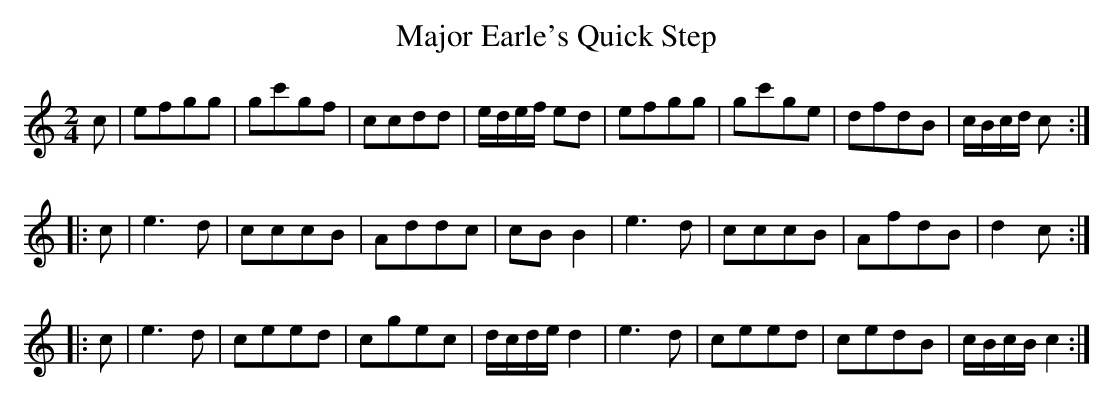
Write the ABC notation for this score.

X:1
T:Major Earle's Quick Step
M:2/4
L:1/8
K:C
c|efgg|gc'gf|ccdd|e/d/e/f/ ed|efgg|gc'ge|dfdB|c/B/c/d/ c:|
|:c|e3d|cccB|Addc|cB B2|e3d|cccB|AfdB|d2c:|
|:c|e3d |ceed|cgec|d/c/d/e/ d2|e3d|ceed|cedB|c/B/c/B/ c2:|
